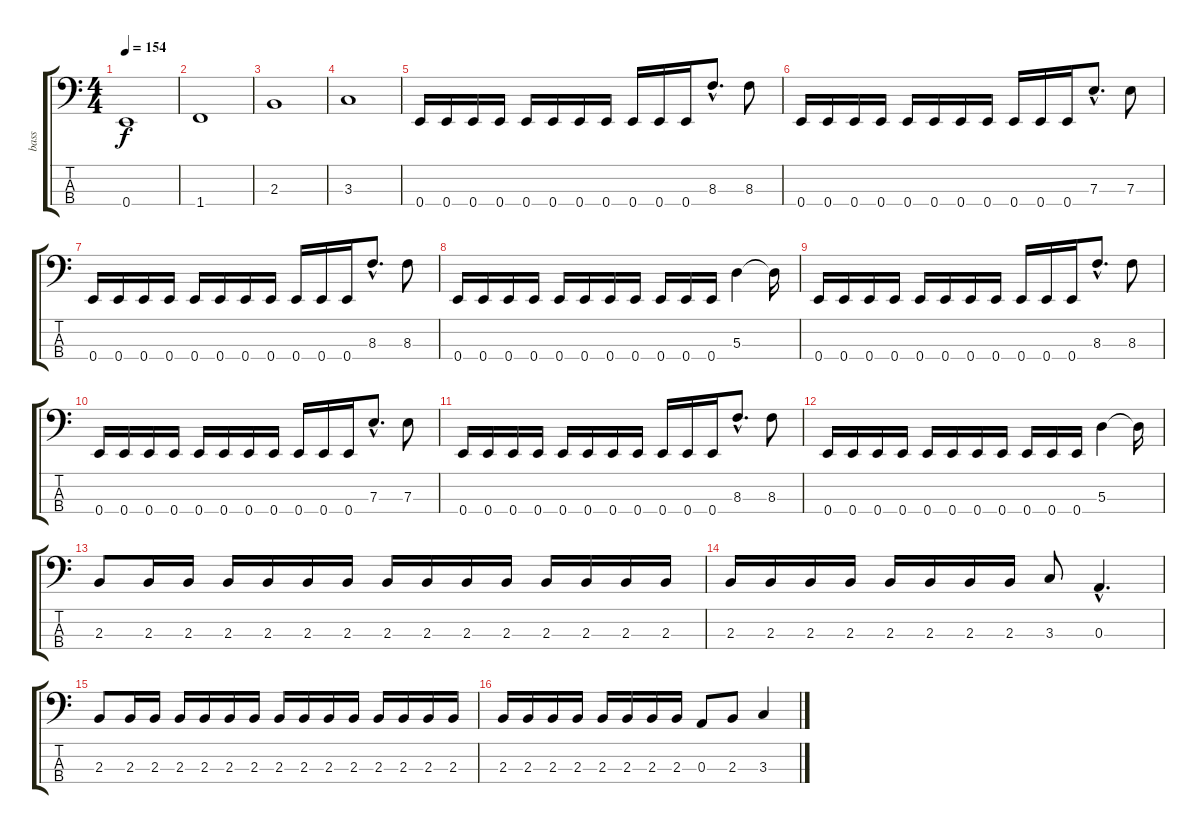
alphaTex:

\track ("bass" "bass") {instrument electricbassfinger}
\staff {score tabs}
\tuning (G2 D2 A1 E1) {hide}
\ts (4 4)
\tempo 154
\clef f4
\ks c
0.4.1{dy f instrument electricbassfinger} |
1.4.1 |
2.3.1 |
3.3.1 |
0.4.16 0.4.16 0.4.16 0.4.16 0.4.16 0.4.16 0.4.16 0.4.16 0.4.16 0.4.16 0.4.16 8.3{hac}.8{d} 8.3.8 |
0.4.16 0.4.16 0.4.16 0.4.16 0.4.16 0.4.16 0.4.16 0.4.16 0.4.16 0.4.16 0.4.16 7.3{hac}.8{d} 7.3.8 |
0.4.16 0.4.16 0.4.16 0.4.16 0.4.16 0.4.16 0.4.16 0.4.16 0.4.16 0.4.16 0.4.16 8.3{hac}.8{d} 8.3.8 |
0.4.16 0.4.16 0.4.16 0.4.16 0.4.16 0.4.16 0.4.16 0.4.16 0.4.16 0.4.16 0.4.16 5.3.4 5.3{t}.16 |
0.4.16 0.4.16 0.4.16 0.4.16 0.4.16 0.4.16 0.4.16 0.4.16 0.4.16 0.4.16 0.4.16 8.3{hac}.8{d} 8.3.8 |
0.4.16 0.4.16 0.4.16 0.4.16 0.4.16 0.4.16 0.4.16 0.4.16 0.4.16 0.4.16 0.4.16 7.3{hac}.8{d} 7.3.8 |
0.4.16 0.4.16 0.4.16 0.4.16 0.4.16 0.4.16 0.4.16 0.4.16 0.4.16 0.4.16 0.4.16 8.3{hac}.8{d} 8.3.8 |
0.4.16 0.4.16 0.4.16 0.4.16 0.4.16 0.4.16 0.4.16 0.4.16 0.4.16 0.4.16 0.4.16 5.3.4 5.3{t}.16 |
2.3.8 2.3.16 2.3.16 2.3.16 2.3.16 2.3.16 2.3.16 2.3.16 2.3.16 2.3.16 2.3.16 2.3.16 2.3.16 2.3.16 2.3.16 |
2.3.16 2.3.16 2.3.16 2.3.16 2.3.16 2.3.16 2.3.16 2.3.16 3.3.8 0.3{hac}.4{d} |
2.3.8 2.3.16 2.3.16 2.3.16 2.3.16 2.3.16 2.3.16 2.3.16 2.3.16 2.3.16 2.3.16 2.3.16 2.3.16 2.3.16 2.3.16 |
2.3.16 2.3.16 2.3.16 2.3.16 2.3.16 2.3.16 2.3.16 2.3.16 0.3.8 2.3.8 3.3.4
